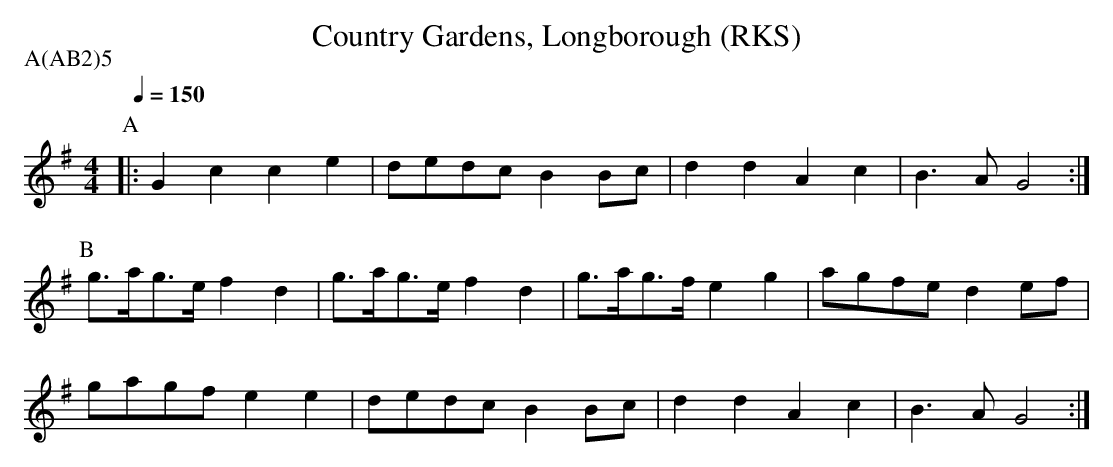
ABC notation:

X:1
T:Country Gardens, Longborough (RKS)
M:4/4
L:1/8
Q:1/4=150
P:A(AB2)5
K:G
P:A
|:G2c2 c2e2|dedc   B2Bc|d2d2   A2c2|B3A  G4:|
P:B
g>ag>e f2d2|g>ag>e f2d2|g>ag>f e2g2|agfe d2ef|
gagf   e2e2|dedc   B2Bc|d2d2   A2c2|B3A  G4:|
